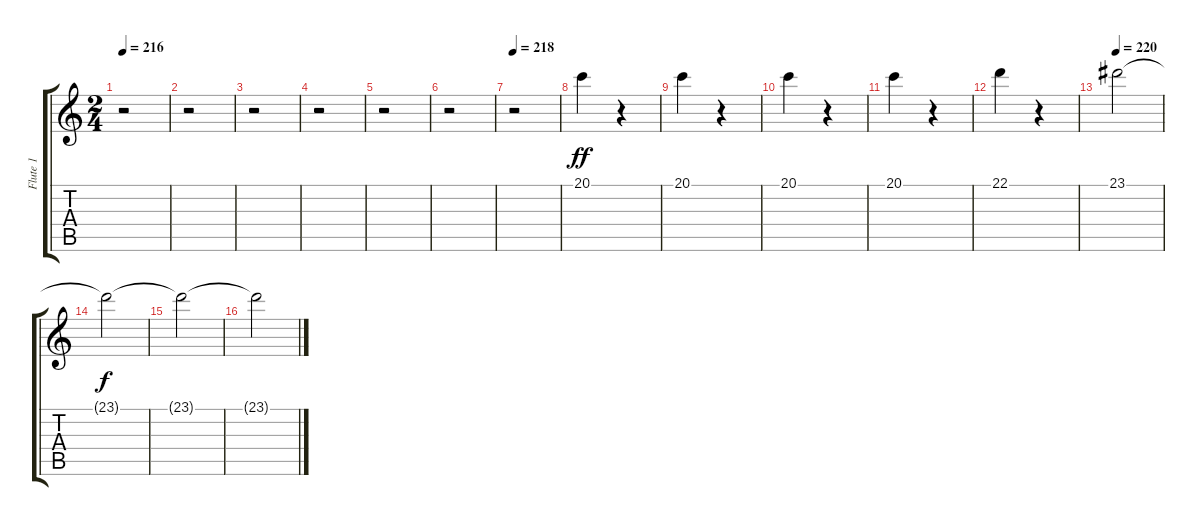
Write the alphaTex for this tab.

\track ("Flute 1" "Flute 1") {instrument flute}
\staff {score tabs}
\tuning (E4 B3 G3 D3 A2 E2) {hide}
\ts (2 4)
\tempo 216
\clef g2
\ks c
r.2{dy ff} |
r.2 |
r.2 |
r.2 |
r.2 |
r.2 |
\tempo 218
r.2 |
20.1.4 r.4 |
20.1.4 r.4 |
20.1.4 r.4 |
20.1.4 r.4 |
22.1.4 r.4 |
\tempo 220
23.1.2 |
23.1{t}.2{dy f} |
23.1{t}.2 |
23.1{t}.2
